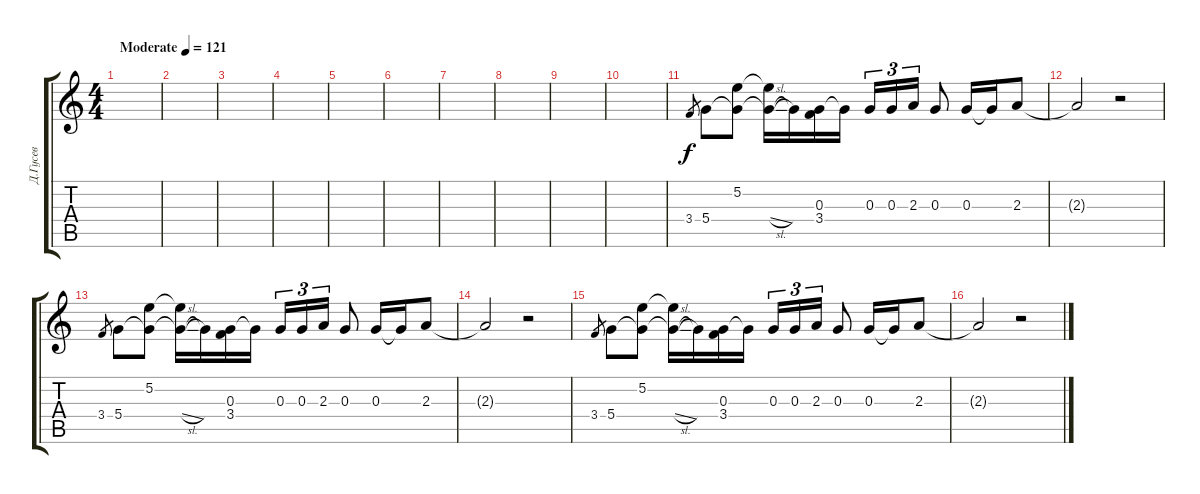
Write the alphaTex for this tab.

\track ("Д.Гусев" "Д.Гусев") {instrument electricguitarjazz}
\staff {score tabs}
\tuning (E4 B3 G3 D3 A2 E2) {hide}
\ts (4 4)
\tempo (121 "Moderate")
\clef g2
\ks c
|
|
|
|
|
|
|
|
|
|
3.4.8{gr} 5.4.8 (5.2 5.4{t}).8 (5.2{t} 5.4{sl t}).16 5.4{t}.16 (0.3 3.4).16 0.3{t}.16 0.3.16{tu (3 2)} 0.3.16{tu (3 2)} 2.3.16{tu (3 2)} 0.3.8 0.3.16 0.3{t}.16 2.3.8 |
2.3{t}.2 r.2 |
3.4.8{gr} 5.4.8 (5.2 5.4{t}).8 (5.2{t} 5.4{sl t}).16 5.4{t}.16 (0.3 3.4).16 0.3{t}.16 0.3.16{tu (3 2)} 0.3.16{tu (3 2)} 2.3.16{tu (3 2)} 0.3.8 0.3.16 0.3{t}.16 2.3.8 |
2.3{t}.2 r.2 |
3.4.8{gr} 5.4.8 (5.2 5.4{t}).8 (5.2{t} 5.4{sl t}).16 5.4{t}.16 (0.3 3.4).16 0.3{t}.16 0.3.16{tu (3 2)} 0.3.16{tu (3 2)} 2.3.16{tu (3 2)} 0.3.8 0.3.16 0.3{t}.16 2.3.8 |
2.3{t}.2 r.2
